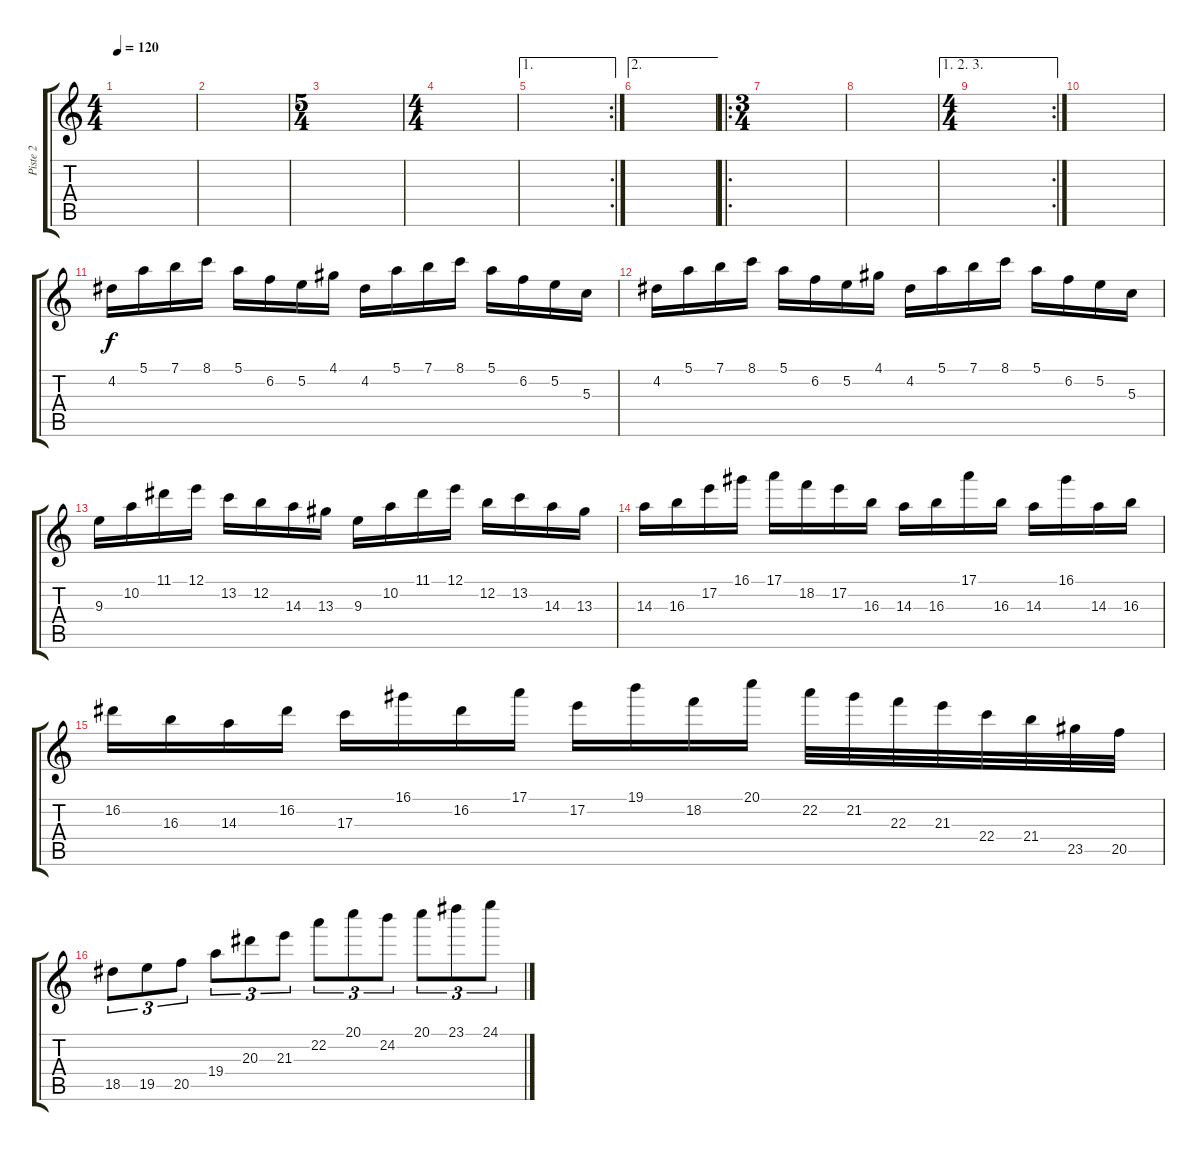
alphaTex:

\track ("Piste 2" "Piste 2") {instrument distortionguitar}
\staff {score tabs}
\tuning (E4 B3 G3 D3 A2 E2) {hide}
\ts (4 4)
\tempo 120
\clef g2
\ks c
|
|
\ts (5 4)
|
\ts (4 4)
|
\ae 1
\rc 2
|
\ae 2
|
\ro
\ts (3 4)
|
|
\ae (1 2 3)
\rc 2
\ts (4 4)
|
|
4.2.16 5.1.16 7.1.16 8.1.16 5.1.16 6.2.16 5.2.16 4.1.16 4.2.16 5.1.16 7.1.16 8.1.16 5.1.16 6.2.16 5.2.16 5.3.16 |
4.2.16 5.1.16 7.1.16 8.1.16 5.1.16 6.2.16 5.2.16 4.1.16 4.2.16 5.1.16 7.1.16 8.1.16 5.1.16 6.2.16 5.2.16 5.3.16 |
9.3.16 10.2.16 11.1.16 12.1.16 13.2.16 12.2.16 14.3.16 13.3.16 9.3.16 10.2.16 11.1.16 12.1.16 12.2.16 13.2.16 14.3.16 13.3.16 |
14.3.16 16.3.16 17.2.16 16.1.16 17.1.16 18.2.16 17.2.16 16.3.16 14.3.16 16.3.16 17.1.16 16.3.16 14.3.16 16.1.16 14.3.16 16.3.16 |
16.2.16 16.3.16 14.3.16 16.2.16 17.3.16 16.1.16 16.2.16 17.1.16 17.2.16 19.1.16 18.2.16 20.1.16 22.2.32 21.2.32 22.3.32 21.3.32 22.4.32 21.4.32 23.5.32 20.5.32 |
18.5.8{tu (3 2)} 19.5.8{tu (3 2)} 20.5.8{tu (3 2)} 19.4.8{tu (3 2)} 20.3.8{tu (3 2)} 21.3.8{tu (3 2)} 22.2.8{tu (3 2)} 20.1.8{tu (3 2)} 24.2.8{tu (3 2)} 20.1.8{tu (3 2)} 23.1.8{tu (3 2)} 24.1.8{tu (3 2)}
